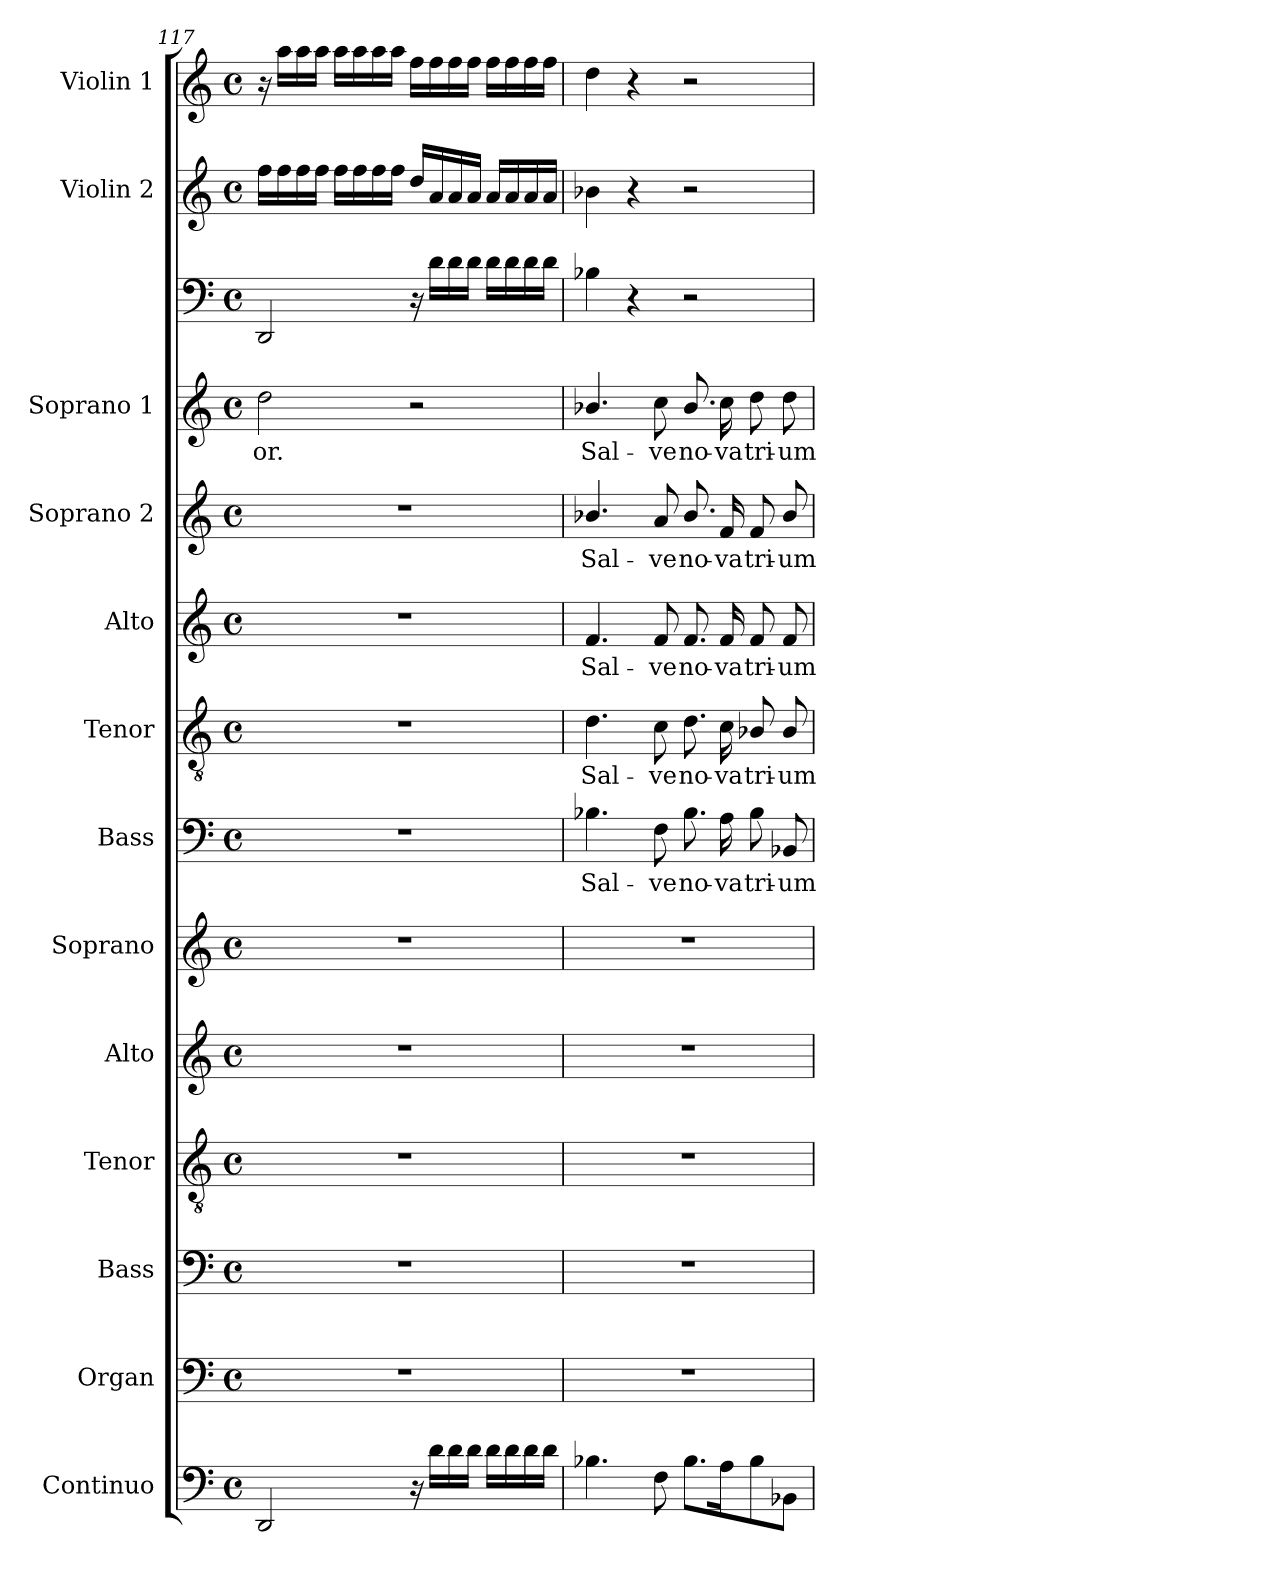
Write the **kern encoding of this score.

**kern	**kern	**kern	**kern	**kern	**kern	**kern	**text	**kern	**text	**kern	**text	**kern	**text	**kern	**text	**kern	**kern	**kern
*part14	*part13	*part12	*part11	*part10	*part9	*part8	*part8	*part7	*part7	*part6	*part6	*part5	*part5	*part4	*part4	*part3	*part2	*part1
*staff14	*staff13	*staff12	*staff11	*staff10	*staff9	*staff8	*staff8	*staff7	*staff7	*staff6	*staff6	*staff5	*staff5	*staff4	*staff4	*staff3	*staff2	*staff1
*I"Continuo	*I"Organ	*I"Bass	*I"Tenor	*I"Alto	*I"Soprano	*I"Bass	*	*I"Tenor	*	*I"Alto	*	*I"Soprano 2	*	*I"Soprano 1	*	*I""Acc. to violins"	*I"Violin 2	*I"Violin 1
*I'Cont.	*I'Org.	*I'B.	*I'T.	*I'A.	*I'S.	*I'B.	*	*I'T.	*	*I'A.	*	*I'S2.	*	*I'S1.	*	*I'Ac to violins.	*I'Vln. 2	*I'Vln. 1
*clefF4	*clefF4	*clefF4	*clefGv2	*clefG2	*clefG2	*clefF4	*	*clefGv2	*	*clefG2	*	*clefG2	*	*clefG2	*	*clefF4	*clefG2	*clefG2
*	*	*	*ITrd7c12	*	*	*	*	*ITrd7c12	*	*	*	*	*	*	*	*	*	*
*k[]	*k[]	*k[]	*k[]	*k[]	*k[]	*k[]	*	*k[]	*	*k[]	*	*k[]	*	*k[]	*	*k[]	*k[]	*k[]
*C:	*C:	*C:	*C:	*C:	*C:	*C:	*	*C:	*	*C:	*	*C:	*	*C:	*	*C:	*C:	*C:
*M4/4	*M4/4	*M4/4	*M4/4	*M4/4	*M4/4	*M4/4	*	*M4/4	*	*M4/4	*	*M4/4	*	*M4/4	*	*M4/4	*M4/4	*M4/4
*met(c)	*met(c)	*met(c)	*met(c)	*met(c)	*met(c)	*met(c)	*	*met(c)	*	*met(c)	*	*met(c)	*	*met(c)	*	*met(c)	*met(c)	*met(c)
=117	=117	=117	=117	=117	=117	=117	=117	=117	=117	=117	=117	=117	=117	=117	=117	=117	=117	=117
!	!	!	!	!	!	!	!	!	!	!	!	!	!	!	!LO:LY:b:color=#000000	!	!	!
2DDi/	1r	1r	1r	1r	1r	1r	.	1r	.	1r	.	1r	.	2ddi\	-or.	2DDi/	16ffi\LL	16r
.	.	.	.	.	.	.	.	.	.	.	.	.	.	.	.	.	16ffi\	16aai\LL
.	.	.	.	.	.	.	.	.	.	.	.	.	.	.	.	.	16ffi\	16aai\
.	.	.	.	.	.	.	.	.	.	.	.	.	.	.	.	.	16ffi\JJ	16aai\JJ
.	.	.	.	.	.	.	.	.	.	.	.	.	.	.	.	.	16ffi\LL	16aai\LL
.	.	.	.	.	.	.	.	.	.	.	.	.	.	.	.	.	16ffi\	16aai\
.	.	.	.	.	.	.	.	.	.	.	.	.	.	.	.	.	16ffi\	16aai\
.	.	.	.	.	.	.	.	.	.	.	.	.	.	.	.	.	16ffi\JJ	16aai\JJ
16r	.	.	.	.	.	.	.	.	.	.	.	.	.	2r	.	16r	16ddi/LL	16ffi\LL
16di\LL	.	.	.	.	.	.	.	.	.	.	.	.	.	.	.	16di\LL	16ai/	16ffi\
16di\	.	.	.	.	.	.	.	.	.	.	.	.	.	.	.	16di\	16ai/	16ffi\
16di\JJ	.	.	.	.	.	.	.	.	.	.	.	.	.	.	.	16di\JJ	16ai/JJ	16ffi\JJ
16di\LL	.	.	.	.	.	.	.	.	.	.	.	.	.	.	.	16di\LL	16ai/LL	16ffi\LL
16di\	.	.	.	.	.	.	.	.	.	.	.	.	.	.	.	16di\	16ai/	16ffi\
16di\	.	.	.	.	.	.	.	.	.	.	.	.	.	.	.	16di\	16ai/	16ffi\
16di\JJ	.	.	.	.	.	.	.	.	.	.	.	.	.	.	.	16di\JJ	16ai/JJ	16ffi\JJ
!!LO:LB:g=z
=118	=118	=118	=118	=118	=118	=118	=118	=118	=118	=118	=118	=118	=118	=118	=118	=118	=118	=118
!	!	!	!	!	!	!	!LO:LY:b:color=#000000	!	!	!	!	!	!	!	!	!	!	!
!	!	!	!	!	!	!	!	!	!LO:LY:b:color=#000000	!	!	!	!	!	!	!	!	!
!	!	!	!	!	!	!	!	!	!	!	!LO:LY:b:color=#000000	!	!	!	!	!	!	!
!	!	!	!	!	!	!	!	!	!	!	!	!	!LO:LY:b:color=#000000	!	!	!	!	!
!	!	!	!	!	!	!	!	!	!	!	!	!	!	!	!LO:LY:b:color=#000000	!	!	!
4.B-Xi\	1r	1r	1r	1r	1r	4.B-Xi\	Sal-	4.Di\	Sal-	4.fi/	Sal-	4.b-Xi/	Sal-	4.b-Xi/	Sal-	4B-Xi\	4b-Xi\	4ddi\
.	.	.	.	.	.	.	.	.	.	.	.	.	.	.	.	4r	4r	4r
!	!	!	!	!	!	!	!LO:LY:b:color=#000000	!	!	!	!	!	!	!	!	!	!	!
!	!	!	!	!	!	!	!	!	!LO:LY:b:color=#000000	!	!	!	!	!	!	!	!	!
!	!	!	!	!	!	!	!	!	!	!	!LO:LY:b:color=#000000	!	!	!	!	!	!	!
!	!	!	!	!	!	!	!	!	!	!	!	!	!LO:LY:b:color=#000000	!	!	!	!	!
!	!	!	!	!	!	!	!	!	!	!	!	!	!	!	!LO:LY:b:color=#000000	!	!	!
8Fi\	.	.	.	.	.	8Fi\	-ve	8Ci\	-ve	8fi/	-ve	8ai/	-ve	8cci\	-ve	.	.	.
!	!	!	!	!	!	!	!LO:LY:b:color=#000000	!	!	!	!	!	!	!	!	!	!	!
!	!	!	!	!	!	!	!	!	!LO:LY:b:color=#000000	!	!	!	!	!	!	!	!	!
!	!	!	!	!	!	!	!	!	!	!	!LO:LY:b:color=#000000	!	!	!	!	!	!	!
!	!	!	!	!	!	!	!	!	!	!	!	!	!LO:LY:b:color=#000000	!	!	!	!	!
!	!	!	!	!	!	!	!	!	!	!	!	!	!	!	!LO:LY:b:color=#000000	!	!	!
8.B-i\L	.	.	.	.	.	8.B-i\	no-	8.Di\	no-	8.fi/	no-	8.b-i/	no-	8.b-i/	no-	2r	2r	2r
!	!	!	!	!	!	!	!LO:LY:b:color=#000000	!	!	!	!	!	!	!	!	!	!	!
!	!	!	!	!	!	!	!	!	!LO:LY:b:color=#000000	!	!	!	!	!	!	!	!	!
!	!	!	!	!	!	!	!	!	!	!	!LO:LY:b:color=#000000	!	!	!	!	!	!	!
!	!	!	!	!	!	!	!	!	!	!	!	!	!LO:LY:b:color=#000000	!	!	!	!	!
!	!	!	!	!	!	!	!	!	!	!	!	!	!	!	!LO:LY:b:color=#000000	!	!	!
16Ai\k	.	.	.	.	.	16Ai\	-va	16Ci\	-va	16fi/	-va	16fi/	-va	16cci\	-va	.	.	.
!	!	!	!	!	!	!	!LO:LY:b:color=#000000	!	!	!	!	!	!	!	!	!	!	!
!	!	!	!	!	!	!	!	!	!LO:LY:b:color=#000000	!	!	!	!	!	!	!	!	!
!	!	!	!	!	!	!	!	!	!	!	!LO:LY:b:color=#000000	!	!	!	!	!	!	!
!	!	!	!	!	!	!	!	!	!	!	!	!	!LO:LY:b:color=#000000	!	!	!	!	!
!	!	!	!	!	!	!	!	!	!	!	!	!	!	!	!LO:LY:b:color=#000000	!	!	!
8B-i\	.	.	.	.	.	8B-i\	tri-	8BB-Xi/	tri-	8fi/	tri-	8fi/	tri-	8ddi\	tri-	.	.	.
!	!	!	!	!	!	!	!LO:LY:b:color=#000000	!	!	!	!	!	!	!	!	!	!	!
!	!	!	!	!	!	!	!	!	!LO:LY:b:color=#000000	!	!	!	!	!	!	!	!	!
!	!	!	!	!	!	!	!	!	!	!	!LO:LY:b:color=#000000	!	!	!	!	!	!	!
!	!	!	!	!	!	!	!	!	!	!	!	!	!LO:LY:b:color=#000000	!	!	!	!	!
!	!	!	!	!	!	!	!	!	!	!	!	!	!	!	!LO:LY:b:color=#000000	!	!	!
8BB-Xi\J	.	.	.	.	.	8BB-Xi/	-um-	8BB-i/	-um-	8fi/	-um-	8b-i/	-um-	8ddi\	-um-	.	.	.
=	=	=	=	=	=	=	=	=	=	=	=	=	=	=	=	=	=	=
*-	*-	*-	*-	*-	*-	*-	*-	*-	*-	*-	*-	*-	*-	*-	*-	*-	*-	*-
